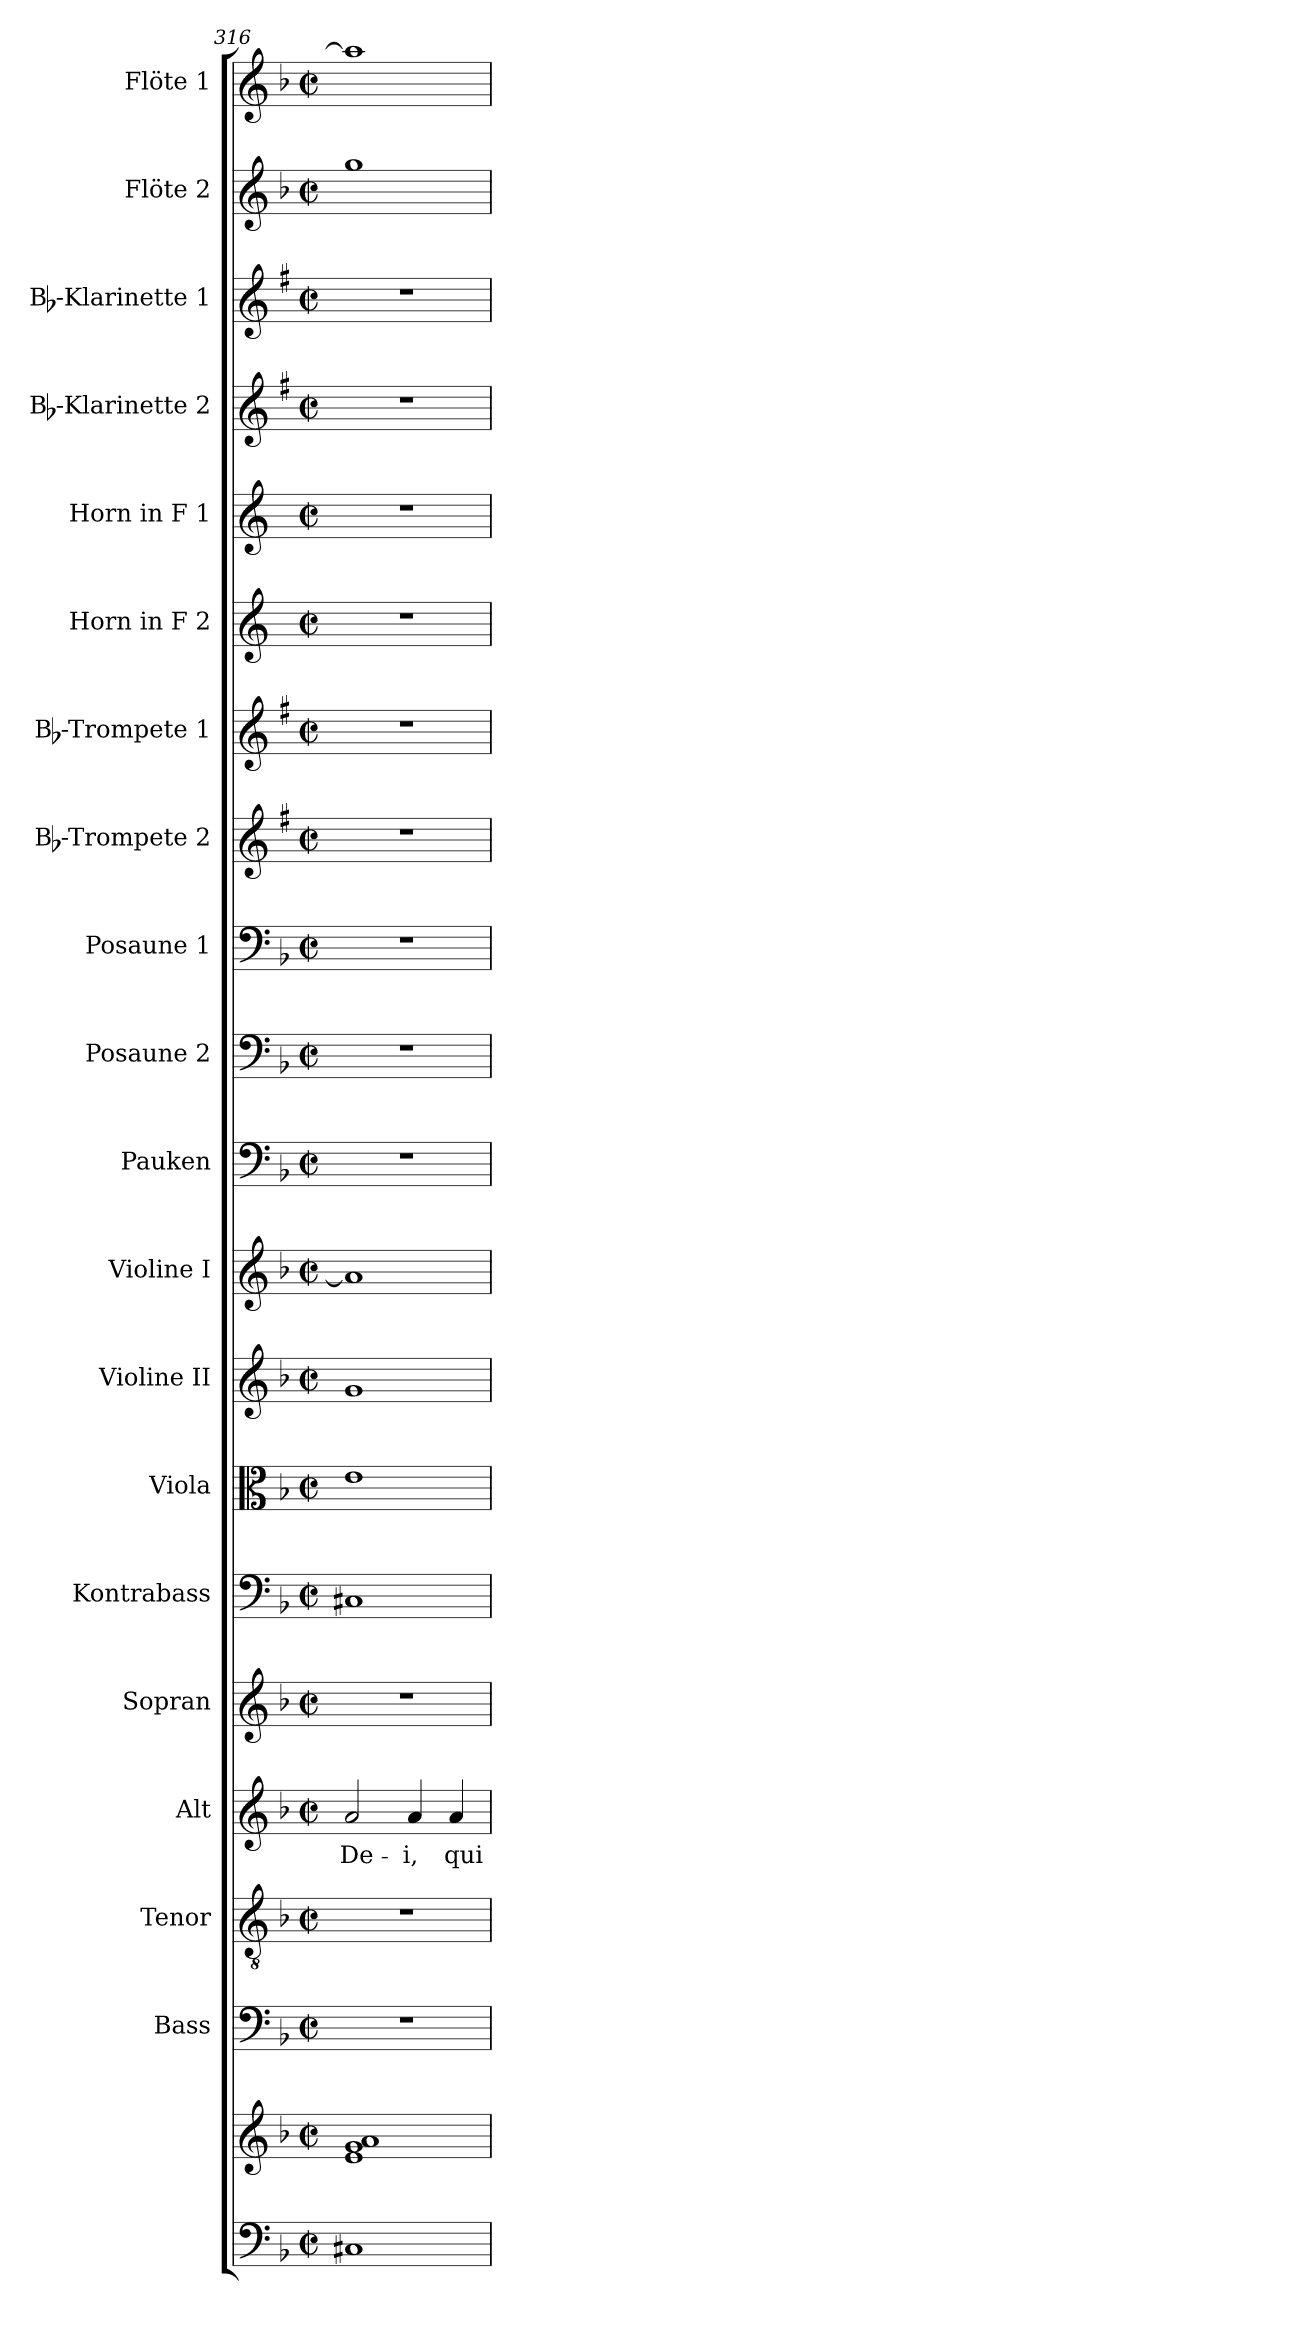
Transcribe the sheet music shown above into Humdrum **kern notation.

**kern	**kern	**kern	**kern	**kern	**text	**kern	**kern	**kern	**kern	**kern	**kern	**kern	**kern	**kern	**kern	**kern	**kern	**kern	**kern	**kern	**kern
*part20	*part20	*part19	*part18	*part17	*part17	*part16	*part15	*part14	*part13	*part12	*part11	*part10	*part9	*part8	*part7	*part6	*part5	*part4	*part3	*part2	*part1
*staff21	*staff20	*staff19	*staff18	*staff17	*staff17	*staff16	*staff15	*staff14	*staff13	*staff12	*staff11	*staff10	*staff9	*staff8	*staff7	*staff6	*staff5	*staff4	*staff3	*staff2	*staff1
*	*	*I"Bass	*I"Tenor	*I"Alt	*	*I"Sopran	*I"Kontrabass	*I"Viola	*I"Violine II	*I"Violine I	*I"Pauken	*I"Posaune 2	*I"Posaune 1	*I"Bb-Trompete 2	*I"Bb-Trompete 1	*I"Horn in F 2	*I"Horn in F 1	*I"Bb-Klarinette 2	*I"Bb-Klarinette 1	*I"Flöte 2	*I"Flöte 1
*	*	*I'B.	*I'T.	*I'A.	*	*I'S.	*I'Kb.	*I'Vla.	*I'Vl. II	*I'Vl. I	*I'Pk.	*I'Pos. 2	*I'Pos. 1	*I'Bb Trp. 2	*I'Bb Trp. 1	*	*	*I'Bb Kl. 2	*I'Bb Kl. 1	*I'Fl. 2	*I'Fl. 1
*clefF4	*clefG2	*clefF4	*clefGv2	*clefG2	*	*clefG2	*clefF4	*clefC3	*clefG2	*clefG2	*clefF4	*clefF4	*clefF4	*clefG2	*clefG2	*clefG2	*clefG2	*clefG2	*clefG2	*clefG2	*clefG2
*	*	*	*	*	*	*	*ITrd7c12	*	*	*	*	*	*	*ITrd1c2	*ITrd1c2	*ITrd4c7	*ITrd4c7	*ITrd1c2	*ITrd1c2	*	*
*k[b-]	*k[b-]	*k[b-]	*k[b-]	*k[b-]	*	*k[b-]	*k[b-]	*k[b-]	*k[b-]	*k[b-]	*k[b-]	*k[b-]	*k[b-]	*k[b-]	*k[b-]	*k[b-]	*k[b-]	*k[b-]	*k[b-]	*k[b-]	*k[b-]
*F:	*F:	*F:	*F:	*F:	*	*F:	*F:	*F:	*F:	*F:	*F:	*F:	*F:	*F:	*F:	*F:	*F:	*F:	*F:	*F:	*F:
*M2/2	*M2/2	*M2/2	*M2/2	*M2/2	*	*M2/2	*M2/2	*M2/2	*M2/2	*M2/2	*M2/2	*M2/2	*M2/2	*M2/2	*M2/2	*M2/2	*M2/2	*M2/2	*M2/2	*M2/2	*M2/2
*met(c|)	*met(c|)	*met(c|)	*met(c|)	*met(c|)	*	*met(c|)	*met(c|)	*met(c|)	*met(c|)	*met(c|)	*met(c|)	*met(c|)	*met(c|)	*met(c|)	*met(c|)	*met(c|)	*met(c|)	*met(c|)	*met(c|)	*met(c|)	*met(c|)
=316	=316	=316	=316	=316	=316	=316	=316	=316	=316	=316	=316	=316	=316	=316	=316	=316	=316	=316	=316	=316	=316
!	!	!	!	!	!LO:LY:b	!	!	!	!	!	!	!	!	!	!	!	!	!	!	!	!
1C#X	1e 1g 1a	1r	1r	2a/	De-	1r	1CC#X	1e	1g	1a]	1r	1r	1r	1r	1r	1r	1r	1r	1r	1gg	1aa]
!	!	!	!	!	!LO:LY:b	!	!	!	!	!	!	!	!	!	!	!	!	!	!	!	!
.	.	.	.	4a/	-i,	.	.	.	.	.	.	.	.	.	.	.	.	.	.	.	.
!	!	!	!	!	!LO:LY:b	!	!	!	!	!	!	!	!	!	!	!	!	!	!	!	!
.	.	.	.	4a/	qui	.	.	.	.	.	.	.	.	.	.	.	.	.	.	.	.
=	=	=	=	=	=	=	=	=	=	=	=	=	=	=	=	=	=	=	=	=	=
*-	*-	*-	*-	*-	*-	*-	*-	*-	*-	*-	*-	*-	*-	*-	*-	*-	*-	*-	*-	*-	*-
